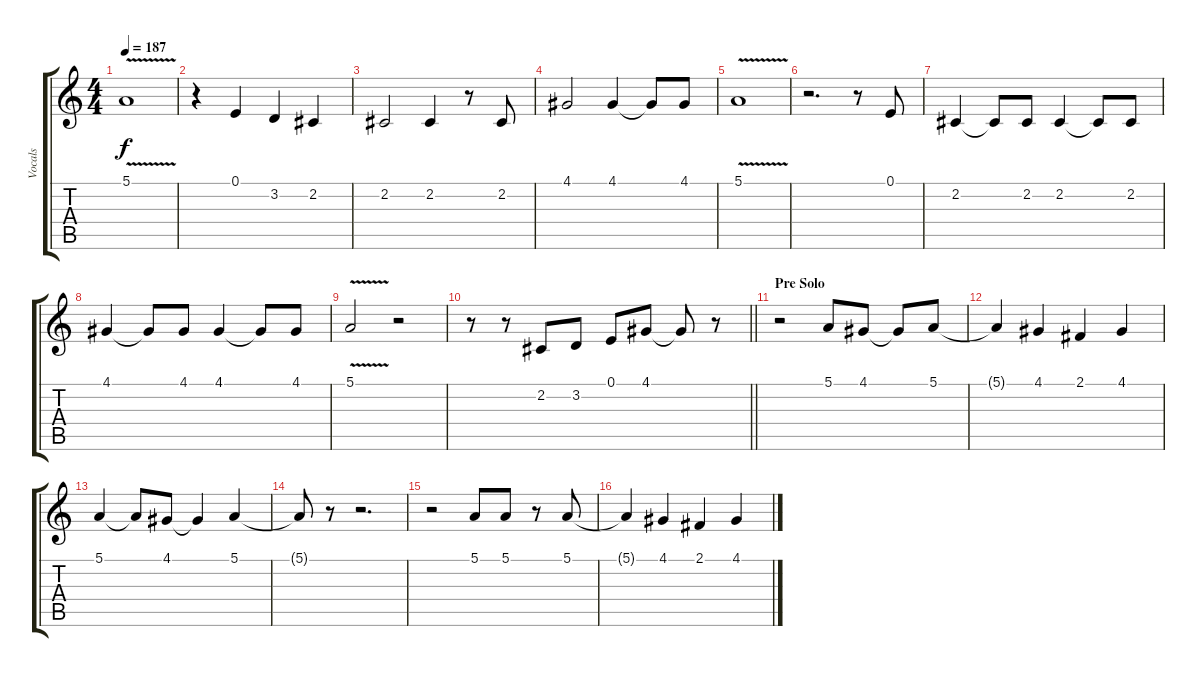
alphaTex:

\track ("Vocals" "Vocals") {instrument tenorsax}
\staff {score tabs}
\tuning (E4 B3 G3 D3 A2 E2) {hide}
\ts (4 4)
\tempo 187
\clef g2
\ks c
5.1{v}.1{dy f} |
r.4 0.1.4 3.2.4 2.2.4 |
2.2.2 2.2.4 r.8 2.2.8 |
4.1.2 4.1.4 4.1{t}.8 4.1.8 |
5.1{v}.1 |
r.2{d} r.8 0.1.8 |
2.2.4 2.2{t}.8 2.2.8 2.2.4 2.2{t}.8 2.2.8 |
4.1.4 4.1{t}.8 4.1.8 4.1.4 4.1{t}.8 4.1.8 |
5.1{v}.2 r.2 |
\barLineRight lightlight
r.8 r.8 2.2.8 3.2.8 0.1.8 4.1.8 4.1{t}.8 r.8 |
\section ("" "Pre Solo")
r.2 5.1.8 4.1.8 4.1{t}.8 5.1.8 |
5.1{t}.4 4.1.4 2.1.4 4.1.4 |
5.1.4 5.1{t}.8 4.1.8 4.1{t}.4 5.1.4 |
5.1{t}.8 r.8 r.2{d} |
r.2 5.1.8 5.1.8 r.8 5.1.8 |
5.1{t}.4 4.1.4 2.1.4 4.1.4
